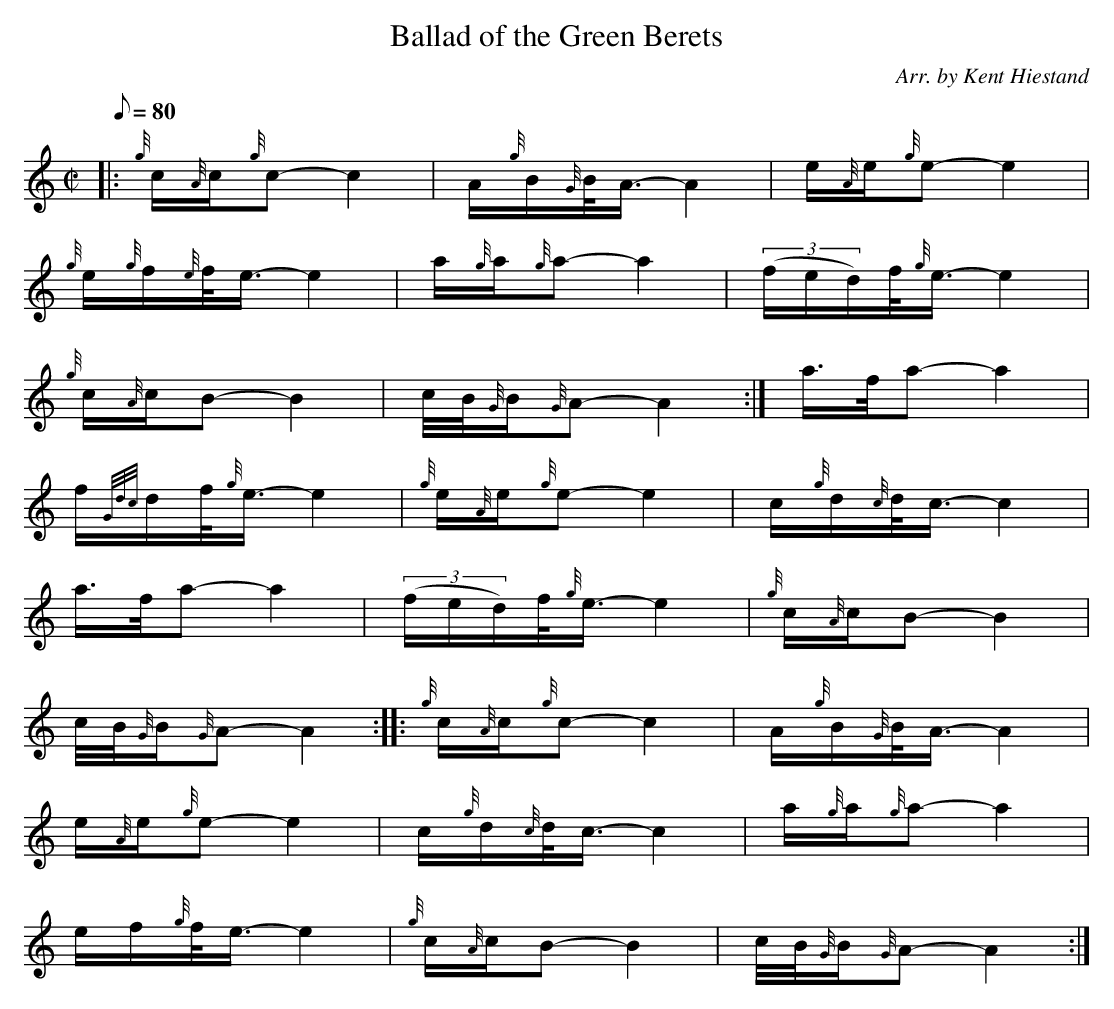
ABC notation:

X:1
T:Ballad of the Green Berets
M:C|
L:1/8
Q:80
C:Arr. by Kent Hiestand
K:HP
|: {g}c/2{A}c/2{g}c-c2 | \
A/2{g}B/2{G}B/4A3/4-A2 | \
e/2{A}e/2{g}e-e2 |
{g}e/2{g}f/2{e}f/4e3/4-e2 | \
a/2{g}a/2{g}a-a2 | \
((3f/2e/2d/2)f/4{g}e3/4-e2 |
{g}c/2{A}c/2B-B2 | \
c/4B/4{G}B/2{G}A-A2 :| \
a3/4f/4a-a2 |
f/2{Gdc}d/2f/4{g}e3/4-e2 | \
{g}e/2{A}e/2{g}e-e2 | \
c/2{g}d/2{c}d/4c3/4-c2 |
a3/4f/4a-a2 | \
((3f/2e/2d/2)f/4{g}e3/4-e2 | \
{g}c/2{A}c/2B-B2 |
c/4B/4{G}B/2{G}A-A2 :: \
{g}c/2{A}c/2{g}c-c2 | \
A/2{g}B/2{G}B/4A3/4-A2 |
e/2{A}e/2{g}e-e2 | \
c/2{g}d/2{c}d/4c3/4-c2 | \
a/2{g}a/2{g}a-a2 |
e/2f/2{g}f/4e3/4-e2 | \
{g}c/2{A}c/2B-B2 | \
c/4B/4{G}B/2{G}A-A2 :|
